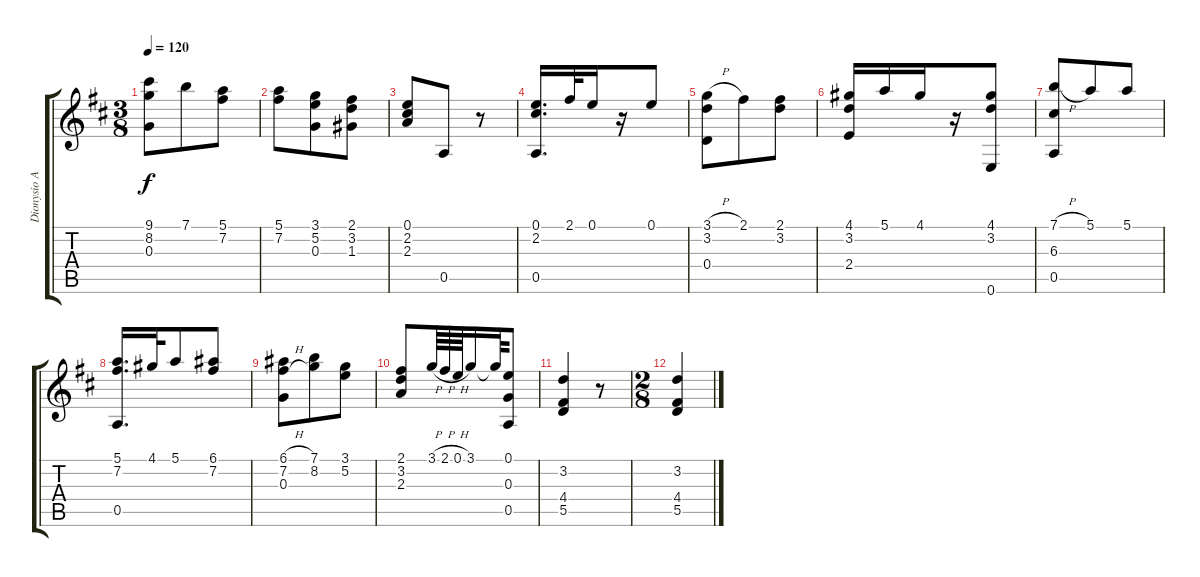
\track ("Dionysio Aguado" "Dionysio A") {instrument acousticguitarnylon}
\staff {score tabs}
\tuning (E4 B3 G3 D3 A2 E2) {hide}
\ts (3 8)
\tempo 120
\clef g2
\ks d
(9.1 8.2 0.3).8{dy f} 7.1.8 (5.1 7.2).8 |
(5.1 7.2).8 (3.1 5.2 0.3).8 (2.1 3.2 1.3).8 |
(0.1 2.2 2.3).8 0.5.8 r.8 |
(0.1 2.2 0.5).16{d} 2.1.32 0.1.16 r.16 0.1.8 |
(3.1{h} 3.2 0.4).8 2.1.8 (2.1 3.2).8 |
(4.1 3.2 2.4).16 5.1.16 4.1.16 r.16 (4.1 3.2 0.6).8 |
(7.1{h} 6.3 0.5).8 5.1.8 5.1.8 |
(5.1 7.2 0.5).16{d} 4.1.32 5.1.8 (6.1 7.2).8 |
(6.1{h} 7.2{h} 0.3).8 (7.1 8.2).8 (3.1 5.2).8 |
(2.1 3.2 2.3).8 3.1{h}.64 2.1{h}.64 0.1{h}.64 3.1.16 3.1{t}.64 (0.1 0.3 0.5).8 |
(3.2 4.4 5.5).4 r.8 |
\ts (2 8)
(3.2 4.4 5.5).4
